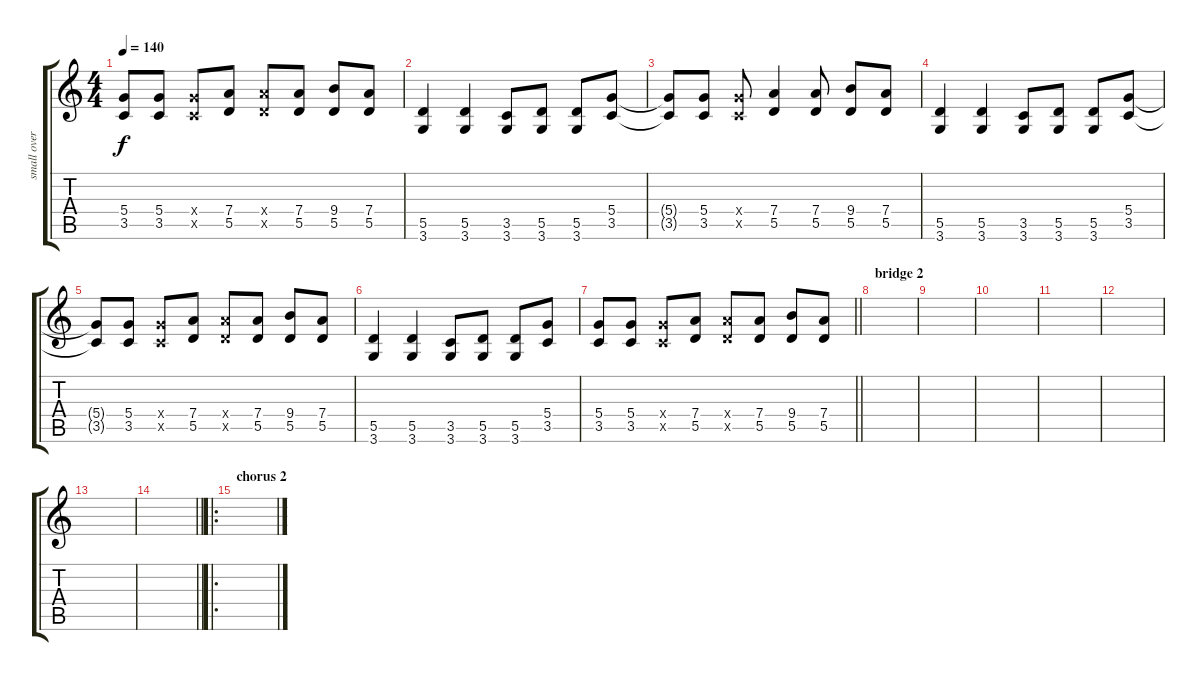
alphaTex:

\track ("small overdrive to rythme" "small over") {instrument overdrivenguitar}
\staff {score tabs}
\tuning (E4 B3 G3 D3 A2 E2) {hide}
\ts (4 4)
\tempo 140
\clef g2
\ks c
(5.4 3.5).8{dy f} (5.4 3.5).8 (5.4{x} 3.5{x}).8 (7.4 5.5).8 (7.4{x} 5.5{x}).8 (7.4 5.5).8 (9.4 5.5).8 (7.4 5.5).8 |
(5.5 3.6).4 (5.5 3.6).4 (3.5 3.6).8 (5.5 3.6).8 (5.5 3.6).8 (5.4 3.5).8 |
(5.4{t} 3.5{t}).8 (5.4 3.5).8 (5.4{x} 3.5{x}).8 (7.4 5.5).4 (7.4 5.5).8 (9.4 5.5).8 (7.4 5.5).8 |
(5.5 3.6).4 (5.5 3.6).4 (3.5 3.6).8 (5.5 3.6).8 (5.5 3.6).8 (5.4 3.5).8 |
(5.4{t} 3.5{t}).8 (5.4 3.5).8 (5.4{x} 3.5{x}).8 (7.4 5.5).8 (7.4{x} 5.5{x}).8 (7.4 5.5).8 (9.4 5.5).8 (7.4 5.5).8 |
(5.5 3.6).4 (5.5 3.6).4 (3.5 3.6).8 (5.5 3.6).8 (5.5 3.6).8 (5.4 3.5).8 |
\barLineRight lightlight
(5.4 3.5).8 (5.4 3.5).8 (5.4{x} 3.5{x}).8 (7.4 5.5).8 (7.4{x} 5.5{x}).8 (7.4 5.5).8 (9.4 5.5).8 (7.4 5.5).8 |
\section ("" "bridge 2")
|
|
|
|
|
|
\barLineRight lightlight
|
\ro
\section ("" "chorus 2")
